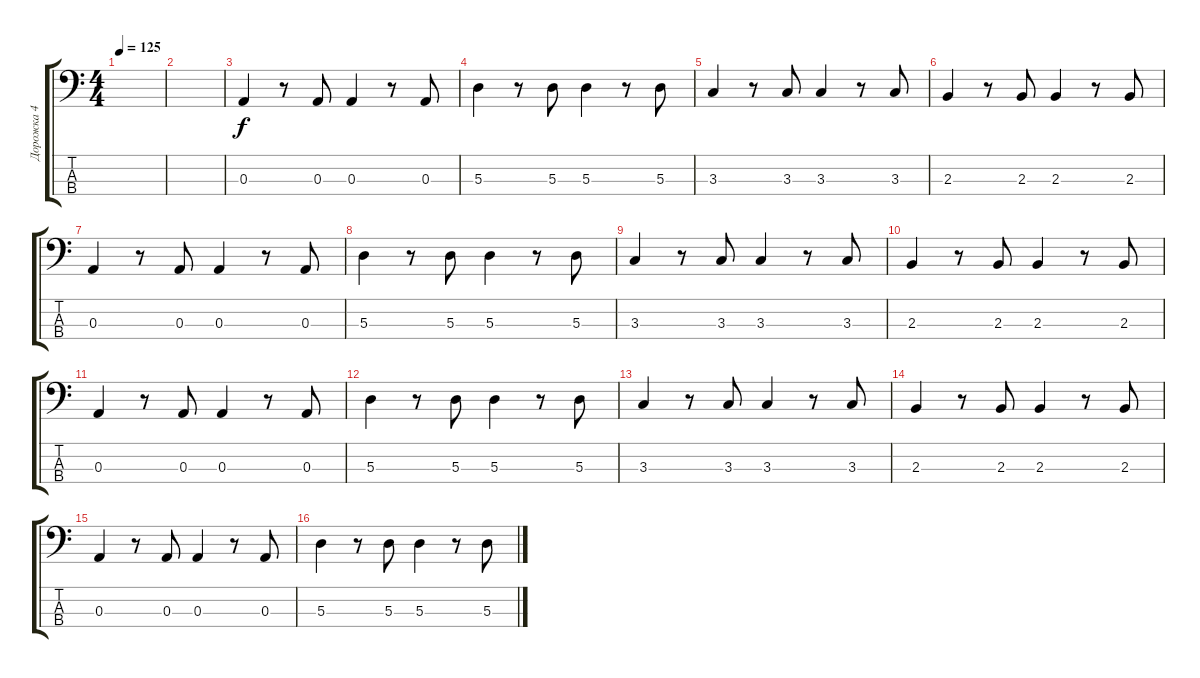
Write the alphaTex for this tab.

\track ("Дорожка 4" "Дорожка 4") {instrument electricbassfinger}
\staff {score tabs}
\tuning (G2 D2 A1 E1) {hide}
\ts (4 4)
\tempo 125
\clef f4
\ks c
|
|
0.3.4 r.8 0.3.8 0.3.4 r.8 0.3.8 |
5.3.4 r.8 5.3.8 5.3.4 r.8 5.3.8 |
3.3.4 r.8 3.3.8 3.3.4 r.8 3.3.8 |
2.3.4 r.8 2.3.8 2.3.4 r.8 2.3.8 |
0.3.4 r.8 0.3.8 0.3.4 r.8 0.3.8 |
5.3.4 r.8 5.3.8 5.3.4 r.8 5.3.8 |
3.3.4 r.8 3.3.8 3.3.4 r.8 3.3.8 |
2.3.4 r.8 2.3.8 2.3.4 r.8 2.3.8 |
0.3.4 r.8 0.3.8 0.3.4 r.8 0.3.8 |
5.3.4 r.8 5.3.8 5.3.4 r.8 5.3.8 |
3.3.4 r.8 3.3.8 3.3.4 r.8 3.3.8 |
2.3.4 r.8 2.3.8 2.3.4 r.8 2.3.8 |
0.3.4 r.8 0.3.8 0.3.4 r.8 0.3.8 |
5.3.4 r.8 5.3.8 5.3.4 r.8 5.3.8
